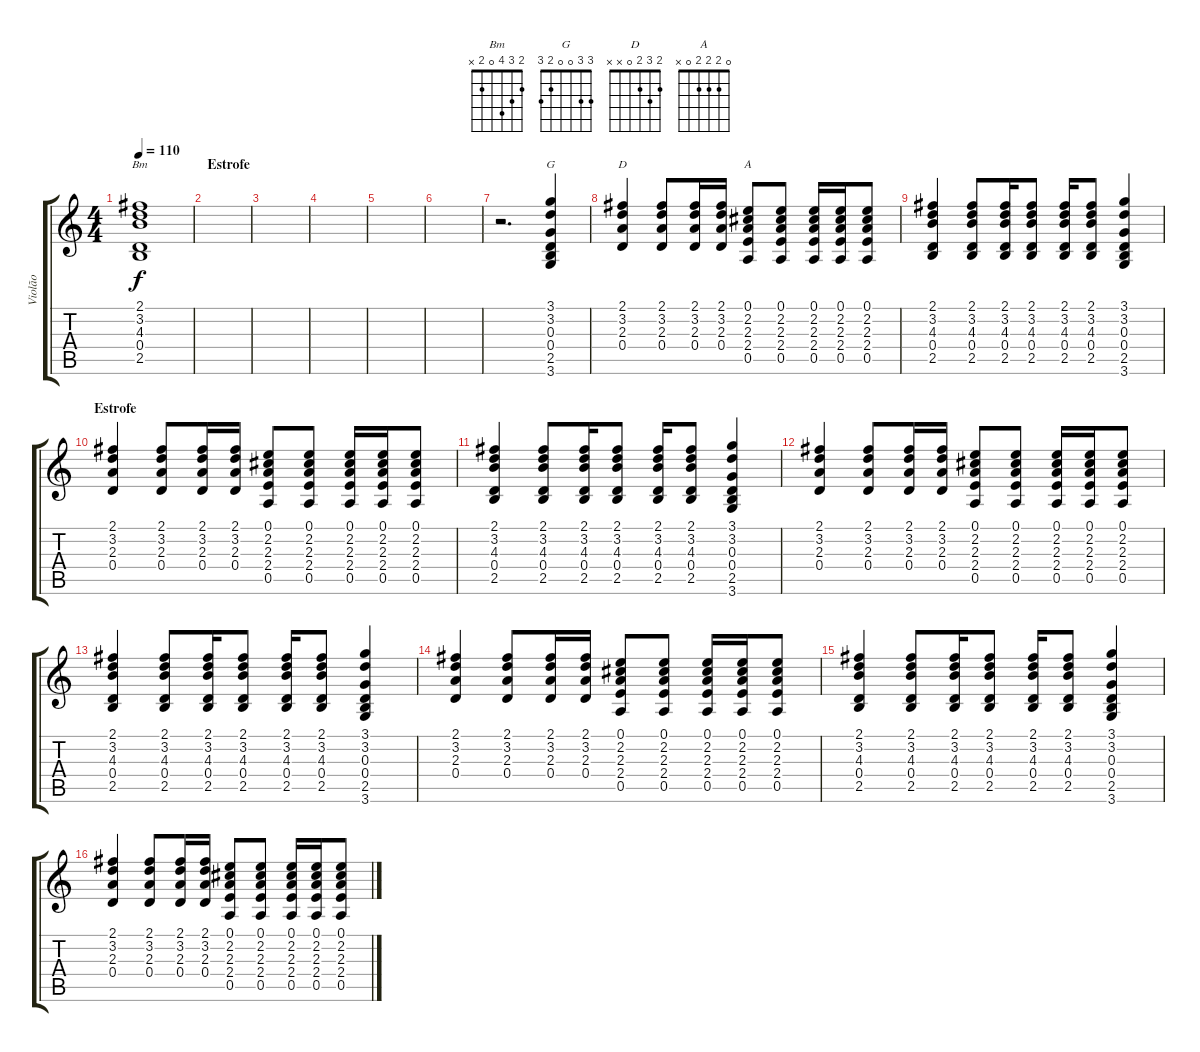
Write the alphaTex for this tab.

\track ("Violão" "Violão") {instrument acousticguitarsteel}
\staff {score tabs}
\tuning (E4 B3 G3 D3 A2 E2) {hide}
\chord ("Bm" 2 3 4 0 2 x)
\chord ("G" 3 3 0 0 2 3)
\chord ("D" 2 3 2 0 x x)
\chord ("A" 0 2 2 2 0 x)
\ts (4 4)
\tempo 110
\clef g2
\ks c
(2.1 3.2 4.3 0.4 2.5).1{ch "Bm" dy f} |
\section ("" "Estrofe")
|
|
|
|
|
r.2{d} (3.1 3.2 0.3 0.4 2.5 3.6).4{ch "G"} |
(2.1 3.2 2.3 0.4).4{ch "D"} (2.1 3.2 2.3 0.4).8 (2.1 3.2 2.3 0.4).16 (2.1 3.2 2.3 0.4).16 (0.1 2.2 2.3 2.4 0.5).8{ch "A"} (0.1 2.2 2.3 2.4 0.5).8 (0.1 2.2 2.3 2.4 0.5).16 (0.1 2.2 2.3 2.4 0.5).16 (0.1 2.2 2.3 2.4 0.5).8 |
(2.1 3.2 4.3 0.4 2.5).4 (2.1 3.2 4.3 0.4 2.5).8 (2.1 3.2 4.3 0.4 2.5).16 (2.1 3.2 4.3 0.4 2.5).8 (2.1 3.2 4.3 0.4 2.5).16 (2.1 3.2 4.3 0.4 2.5).8 (3.1 3.2 0.3 0.4 2.5 3.6).4 |
\section ("" "Estrofe")
(2.1 3.2 2.3 0.4).4 (2.1 3.2 2.3 0.4).8 (2.1 3.2 2.3 0.4).16 (2.1 3.2 2.3 0.4).16 (0.1 2.2 2.3 2.4 0.5).8 (0.1 2.2 2.3 2.4 0.5).8 (0.1 2.2 2.3 2.4 0.5).16 (0.1 2.2 2.3 2.4 0.5).16 (0.1 2.2 2.3 2.4 0.5).8 |
(2.1 3.2 4.3 0.4 2.5).4 (2.1 3.2 4.3 0.4 2.5).8 (2.1 3.2 4.3 0.4 2.5).16 (2.1 3.2 4.3 0.4 2.5).8 (2.1 3.2 4.3 0.4 2.5).16 (2.1 3.2 4.3 0.4 2.5).8 (3.1 3.2 0.3 0.4 2.5 3.6).4 |
(2.1 3.2 2.3 0.4).4 (2.1 3.2 2.3 0.4).8 (2.1 3.2 2.3 0.4).16 (2.1 3.2 2.3 0.4).16 (0.1 2.2 2.3 2.4 0.5).8 (0.1 2.2 2.3 2.4 0.5).8 (0.1 2.2 2.3 2.4 0.5).16 (0.1 2.2 2.3 2.4 0.5).16 (0.1 2.2 2.3 2.4 0.5).8 |
(2.1 3.2 4.3 0.4 2.5).4 (2.1 3.2 4.3 0.4 2.5).8 (2.1 3.2 4.3 0.4 2.5).16 (2.1 3.2 4.3 0.4 2.5).8 (2.1 3.2 4.3 0.4 2.5).16 (2.1 3.2 4.3 0.4 2.5).8 (3.1 3.2 0.3 0.4 2.5 3.6).4 |
(2.1 3.2 2.3 0.4).4 (2.1 3.2 2.3 0.4).8 (2.1 3.2 2.3 0.4).16 (2.1 3.2 2.3 0.4).16 (0.1 2.2 2.3 2.4 0.5).8 (0.1 2.2 2.3 2.4 0.5).8 (0.1 2.2 2.3 2.4 0.5).16 (0.1 2.2 2.3 2.4 0.5).16 (0.1 2.2 2.3 2.4 0.5).8 |
(2.1 3.2 4.3 0.4 2.5).4 (2.1 3.2 4.3 0.4 2.5).8 (2.1 3.2 4.3 0.4 2.5).16 (2.1 3.2 4.3 0.4 2.5).8 (2.1 3.2 4.3 0.4 2.5).16 (2.1 3.2 4.3 0.4 2.5).8 (3.1 3.2 0.3 0.4 2.5 3.6).4 |
(2.1 3.2 2.3 0.4).4 (2.1 3.2 2.3 0.4).8 (2.1 3.2 2.3 0.4).16 (2.1 3.2 2.3 0.4).16 (0.1 2.2 2.3 2.4 0.5).8 (0.1 2.2 2.3 2.4 0.5).8 (0.1 2.2 2.3 2.4 0.5).16 (0.1 2.2 2.3 2.4 0.5).16 (0.1 2.2 2.3 2.4 0.5).8
